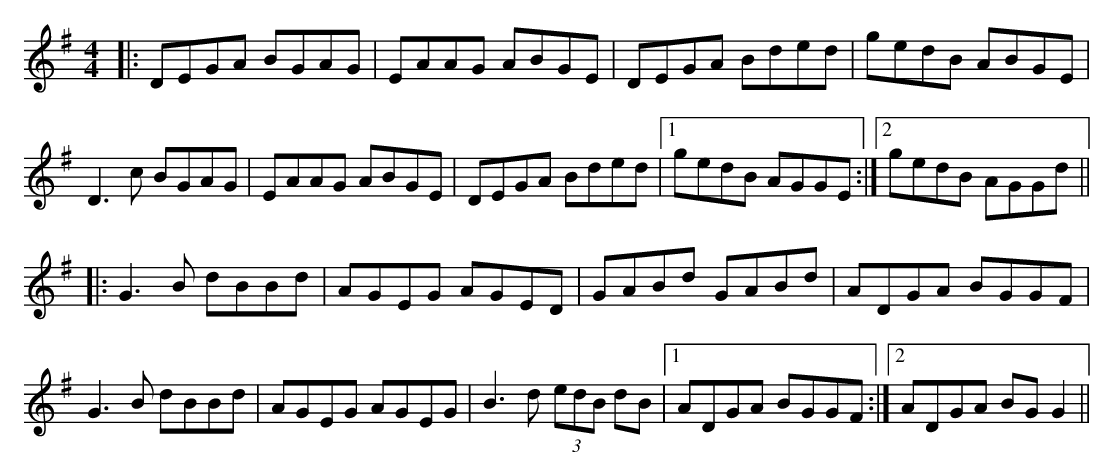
X:1
M:4/4
K:G
|:DEGA BGAG|EAAG ABGE|DEGA Bded|gedB ABGE|
D3c BGAG|EAAG ABGE|DEGA Bded|1 gedB AGGE:|2 gedB AGGd||
|:G3B dBBd|AGEG AGED|GABd GABd|ADGA BGGF|
G3B dBBd|AGEG AGEG|B3d (3edB dB|1 ADGA BGGF:|2 ADGA BGG2||
